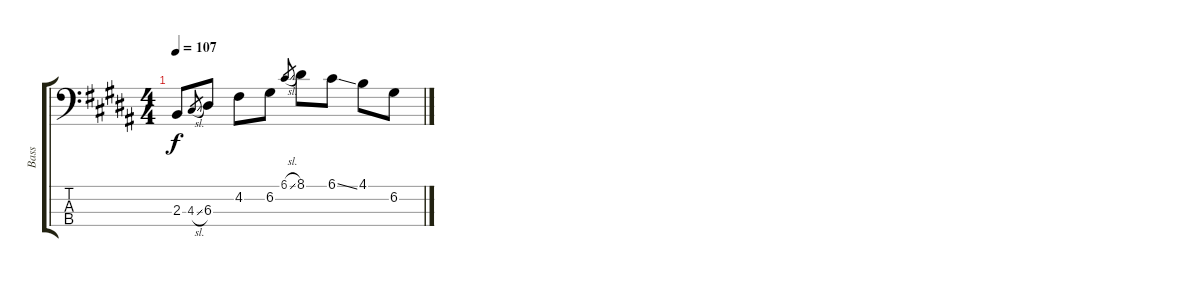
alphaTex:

\track ("Bass" "Bass") {instrument electricbasspick}
\staff {score tabs}
\tuning (G2 D2 A1 E1) {hide}
\ts (4 4)
\tempo 107
\clef f4
\ks b
2.3{t}.8{dy f} 4.3{sl}.8{gr} 6.3.8 4.2.8 6.2.8 6.1{sl}.8{gr} 8.1.8 6.1{ss}.8 4.1.8 6.2.8
